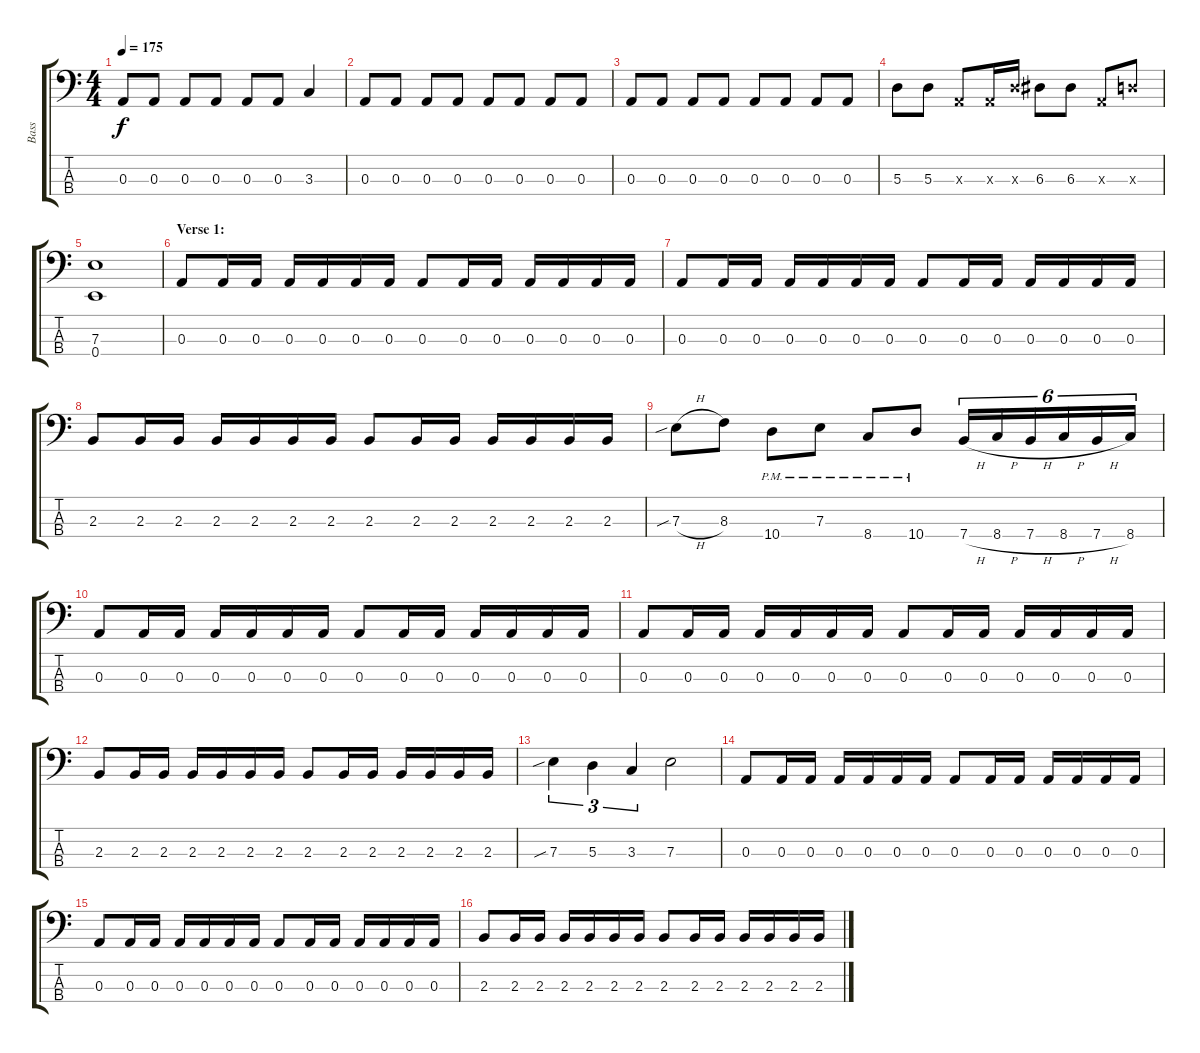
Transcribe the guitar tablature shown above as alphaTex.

\track ("Bass" "Bass") {instrument electricbasspick}
\staff {score tabs}
\tuning (G2 D2 A1 E1) {hide}
\ts (4 4)
\tempo 175
\clef f4
\ks c
0.3.8{dy f} 0.3.8 0.3.8 0.3.8 0.3.8 0.3.8 3.3.4 |
0.3.8 0.3.8 0.3.8 0.3.8 0.3.8 0.3.8 0.3.8 0.3.8 |
0.3.8 0.3.8 0.3.8 0.3.8 0.3.8 0.3.8 0.3.8 0.3.8 |
5.3.8 5.3.8 0.3{x}.8 0.3{x}.16 5.3{x}.16 6.3.8 6.3.8 0.3{x}.8 5.3{x}.8 |
(7.3 0.4).1 |
\section ("" "Verse 1:")
0.3.8 0.3.16 0.3.16 0.3.16 0.3.16 0.3.16 0.3.16 0.3.8 0.3.16 0.3.16 0.3.16 0.3.16 0.3.16 0.3.16 |
0.3.8 0.3.16 0.3.16 0.3.16 0.3.16 0.3.16 0.3.16 0.3.8 0.3.16 0.3.16 0.3.16 0.3.16 0.3.16 0.3.16 |
2.3.8 2.3.16 2.3.16 2.3.16 2.3.16 2.3.16 2.3.16 2.3.8 2.3.16 2.3.16 2.3.16 2.3.16 2.3.16 2.3.16 |
7.3{sib h}.8 8.3.8 10.4{pm}.8 7.3{pm}.8 8.4{pm}.8 10.4{pm}.8 7.4{h}.16{tu (6 4)} 8.4{h}.16{tu (6 4)} 7.4{h}.16{tu (6 4)} 8.4{h}.16{tu (6 4)} 7.4{h}.16{tu (6 4)} 8.4.16{tu (6 4)} |
0.3.8 0.3.16 0.3.16 0.3.16 0.3.16 0.3.16 0.3.16 0.3.8 0.3.16 0.3.16 0.3.16 0.3.16 0.3.16 0.3.16 |
0.3.8 0.3.16 0.3.16 0.3.16 0.3.16 0.3.16 0.3.16 0.3.8 0.3.16 0.3.16 0.3.16 0.3.16 0.3.16 0.3.16 |
2.3.8 2.3.16 2.3.16 2.3.16 2.3.16 2.3.16 2.3.16 2.3.8 2.3.16 2.3.16 2.3.16 2.3.16 2.3.16 2.3.16 |
7.3{sib}.4{tu (3 2)} 5.3.4{tu (3 2)} 3.3.4{tu (3 2)} 7.3.2 |
0.3.8 0.3.16 0.3.16 0.3.16 0.3.16 0.3.16 0.3.16 0.3.8 0.3.16 0.3.16 0.3.16 0.3.16 0.3.16 0.3.16 |
0.3.8 0.3.16 0.3.16 0.3.16 0.3.16 0.3.16 0.3.16 0.3.8 0.3.16 0.3.16 0.3.16 0.3.16 0.3.16 0.3.16 |
2.3.8 2.3.16 2.3.16 2.3.16 2.3.16 2.3.16 2.3.16 2.3.8 2.3.16 2.3.16 2.3.16 2.3.16 2.3.16 2.3.16
